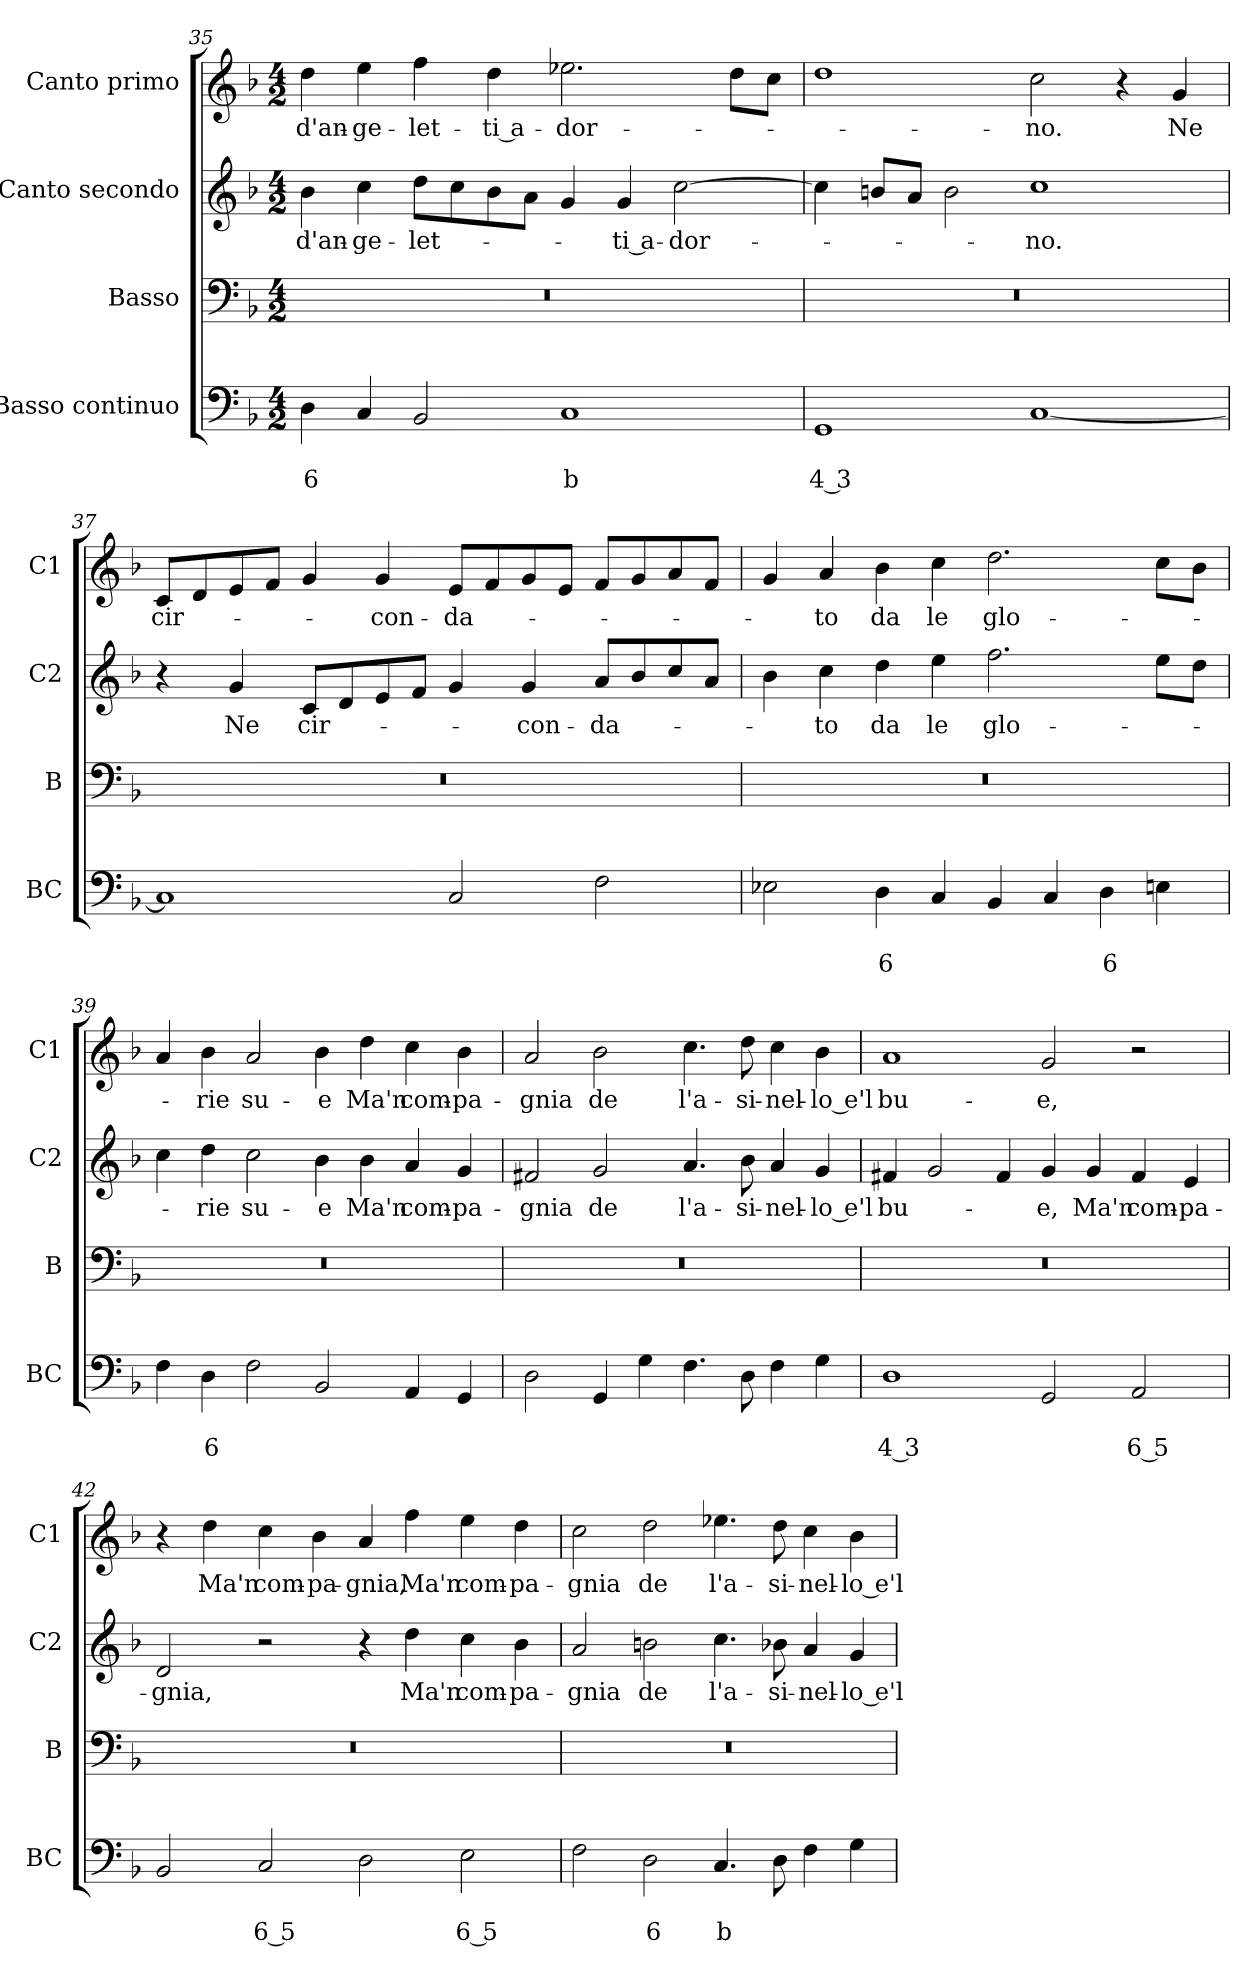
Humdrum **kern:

**kern	**text	**text	**kern	**kern	**text	**kern	**text
*part4	*part4	*part4	*part3	*part2	*part2	*part1	*part1
*staff4	*staff4	*staff4	*staff3	*staff2	*staff2	*staff1	*staff1
*I"Basso continuo	*	*	*I"Basso	*I"Canto secondo	*	*I"Canto primo	*
*I'BC	*	*	*I'B	*I'C2	*	*I'C1	*
*clefF4	*	*	*clefF4	*clefG2	*	*clefG2	*
*k[b-]	*	*	*k[b-]	*k[b-]	*	*k[b-]	*
*F:	*	*	*F:	*F:	*	*F:	*
*M4/2	*	*	*M4/2	*M4/2	*	*M4/2	*
=35	=35	=35	=35	=35	=35	=35	=35
!	!	!LO:LY:b	!	!	!LO:LY:b	!	!LO:LY:b
4D\	.	6	0r	4b-\	d'an-	4dd\	d'an-
!	!	!	!	!	!LO:LY:b	!	!LO:LY:b
4C/	.	.	.	4cc\	-ge-	4ee\	-ge-
!	!	!	!	!	!LO:LY:b	!	!LO:LY:b
2BB-/	.	.	.	8dd\L	-let-	4ff\	-let-
.	.	.	.	8cc\	.	.	.
!	!	!	!	!	!	!	!LO:LY:b
.	.	.	.	8b-\	.	4dd\	-ti a-
.	.	.	.	8a\J	.	.	.
!	!	!LO:LY:b	!	!	!	!	!LO:LY:b
1C	.	b	.	4g/	.	2.ee-X\	-dor-
!	!	!	!	!	!LO:LY:b	!	!
.	.	.	.	4g/	-ti a-	.	.
!	!	!	!	!	!LO:LY:b	!	!
.	.	.	.	[2cc\	-dor-	.	.
.	.	.	.	.	.	8dd\L	.
.	.	.	.	.	.	8cc\J	.
=36	=36	=36	=36	=36	=36	=36	=36
!	!	!LO:LY:b	!	!	!	!	!
1GG	.	4 3	0r	4cc\]	.	1dd	.
.	.	.	.	8bn/L	.	.	.
.	.	.	.	8a/J	.	.	.
.	.	.	.	2b\	.	.	.
!	!	!	!	!	!LO:LY:b	!	!LO:LY:b
[1C	.	.	.	1cc	-no.	2cc\	-no.
.	.	.	.	.	.	4r	.
!	!	!	!	!	!	!	!LO:LY:b
.	.	.	.	.	.	4g/	Ne
!!LO:PB:g=z
=37	=37	=37	=37	=37	=37	=37	=37
!	!	!	!	!	!	!	!LO:LY:b
1C]	.	.	0r	4r	.	8c/L	cir-
.	.	.	.	.	.	8d/	.
!	!	!	!	!	!LO:LY:b	!	!
.	.	.	.	4g/	Ne	8e/	.
.	.	.	.	.	.	8f/J	.
!	!	!	!	!	!LO:LY:b	!	!
.	.	.	.	8c/L	cir-	4g/	.
.	.	.	.	8d/	.	.	.
!	!	!	!	!	!	!	!LO:LY:b
.	.	.	.	8e/	.	4g/	-con-
.	.	.	.	8f/J	.	.	.
!	!	!	!	!	!	!	!LO:LY:b
2C/	.	.	.	4g/	.	8e/L	-da-
.	.	.	.	.	.	8f/	.
!	!	!	!	!	!LO:LY:b	!	!
.	.	.	.	4g/	-con-	8g/	.
.	.	.	.	.	.	8e/J	.
!	!	!	!	!	!LO:LY:b	!	!
2F\	.	.	.	8a/L	-da-	8f/L	.
.	.	.	.	8b-/	.	8g/	.
.	.	.	.	8cc/	.	8a/	.
.	.	.	.	8a/J	.	8f/J	.
=38	=38	=38	=38	=38	=38	=38	=38
2E-X\	.	.	0r	4b-\	.	4g/	.
!	!	!	!	!	!LO:LY:b	!	!LO:LY:b
.	.	.	.	4cc\	-to	4a/	-to
!	!	!LO:LY:b	!	!	!LO:LY:b	!	!LO:LY:b
4D\	.	6	.	4dd\	da	4b-\	da
!	!	!	!	!	!LO:LY:b	!	!LO:LY:b
4C/	.	.	.	4ee\	le	4cc\	le
!	!	!	!	!	!LO:LY:b	!	!LO:LY:b
4BB-/	.	.	.	2.ff\	glo-	2.dd\	glo-
4C/	.	.	.	.	.	.	.
!	!	!LO:LY:b	!	!	!	!	!
4D\	.	6	.	.	.	.	.
4En\	.	.	.	8ee\L	.	8cc\L	.
.	.	.	.	8dd\J	.	8b-\J	.
=39	=39	=39	=39	=39	=39	=39	=39
4F\	.	.	0r	4cc\	.	4a/	.
!	!	!LO:LY:b	!	!	!LO:LY:b	!	!LO:LY:b
4D\	.	6	.	4dd\	-rie	4b-\	-rie
!	!	!	!	!	!LO:LY:b	!	!LO:LY:b
2F\	.	.	.	2cc\	su-	2a/	su-
!	!	!	!	!	!LO:LY:b	!	!LO:LY:b
2BB-/	.	.	.	4b-\	-e	4b-\	-e
!	!	!	!	!	!LO:LY:b	!	!LO:LY:b
.	.	.	.	4b-\	Ma'n	4dd\	Ma'n
!	!	!	!	!	!LO:LY:b	!	!LO:LY:b
4AA/	.	.	.	4a/	com-	4cc\	com-
!	!	!	!	!	!LO:LY:b	!	!LO:LY:b
4GG/	.	.	.	4g/	-pa-	4b-\	-pa-
!!LO:LB:g=z
=40	=40	=40	=40	=40	=40	=40	=40
!	!	!	!	!	!LO:LY:b	!	!LO:LY:b
2D\	.	.	0r	2f#X/	-gnia	2a/	-gnia
!	!	!	!	!	!LO:LY:b	!	!LO:LY:b
4GG/	.	.	.	2g/	de	2b-\	de
4G\	.	.	.	.	.	.	.
!	!	!	!	!	!LO:LY:b	!	!LO:LY:b
4.F\	.	.	.	4.a/	l'a-	4.cc\	l'a-
!	!	!	!	!	!LO:LY:b	!	!LO:LY:b
8D\	.	.	.	8b-\	-si-	8dd\	-si-
!	!	!	!	!	!LO:LY:b	!	!LO:LY:b
4F\	.	.	.	4a/	-nel-	4cc\	-nel-
!	!	!	!	!	!LO:LY:b	!	!LO:LY:b
4G\	.	.	.	4g/	-lo e'l	4b-\	-lo e'l
=41	=41	=41	=41	=41	=41	=41	=41
!	!	!LO:LY:b	!	!	!LO:LY:b	!	!LO:LY:b
1D	.	4 3	0r	4f#X/	bu-	1a	bu-
.	.	.	.	2g/	.	.	.
.	.	.	.	4f#/	.	.	.
!	!	!	!	!	!LO:LY:b	!	!LO:LY:b
2GG/	.	.	.	4g/	-e,	2g/	-e,
!	!	!	!	!	!LO:LY:b	!	!
.	.	.	.	4g/	Ma'n	.	.
!	!	!LO:LY:b	!	!	!LO:LY:b	!	!
2AA/	.	6 5	.	4f#/	com-	2r	.
!	!	!	!	!	!LO:LY:b	!	!
.	.	.	.	4e/	-pa-	.	.
=42	=42	=42	=42	=42	=42	=42	=42
!	!	!	!	!	!LO:LY:b	!	!
2BB-/	.	.	0r	2d/	-gnia,	4r	.
!	!	!	!	!	!	!	!LO:LY:b
.	.	.	.	.	.	4dd\	Ma'n
!	!	!LO:LY:b	!	!	!	!	!LO:LY:b
2C/	.	6 5	.	2r	.	4cc\	com-
!	!	!	!	!	!	!	!LO:LY:b
.	.	.	.	.	.	4b-\	-pa-
!	!	!	!	!	!	!	!LO:LY:b
2D\	.	.	.	4r	.	4a/	-gnia,
!	!	!	!	!	!LO:LY:b	!	!LO:LY:b
.	.	.	.	4dd\	Ma'n	4ff\	Ma'n
!	!	!LO:LY:b	!	!	!LO:LY:b	!	!LO:LY:b
2E\	.	6 5	.	4cc\	com-	4ee\	com-
!	!	!	!	!	!LO:LY:b	!	!LO:LY:b
.	.	.	.	4b-\	-pa-	4dd\	-pa-
!!LO:LB:g=z
=43	=43	=43	=43	=43	=43	=43	=43
!	!	!	!	!	!LO:LY:b	!	!LO:LY:b
2F\	.	.	0r	2a/	-gnia	2cc\	-gnia
!	!	!LO:LY:b	!	!	!LO:LY:b	!	!LO:LY:b
2D\	.	6	.	2bn\	de	2dd\	de
!	!	!LO:LY:b	!	!	!LO:LY:b	!	!LO:LY:b
4.C/	.	b	.	4.cc\	l'a-	4.ee-X\	l'a-
!	!	!	!	!	!LO:LY:b	!	!LO:LY:b
8D\	.	.	.	8b-X\	-si-	8dd\	-si-
!	!	!	!	!	!LO:LY:b	!	!LO:LY:b
4F\	.	.	.	4a/	-nel-	4cc\	-nel-
!	!	!	!	!	!LO:LY:b	!	!LO:LY:b
4G\	.	.	.	4g/	-lo e'l	4b-\	-lo e'l
=	=	=	=	=	=	=	=
*-	*-	*-	*-	*-	*-	*-	*-
